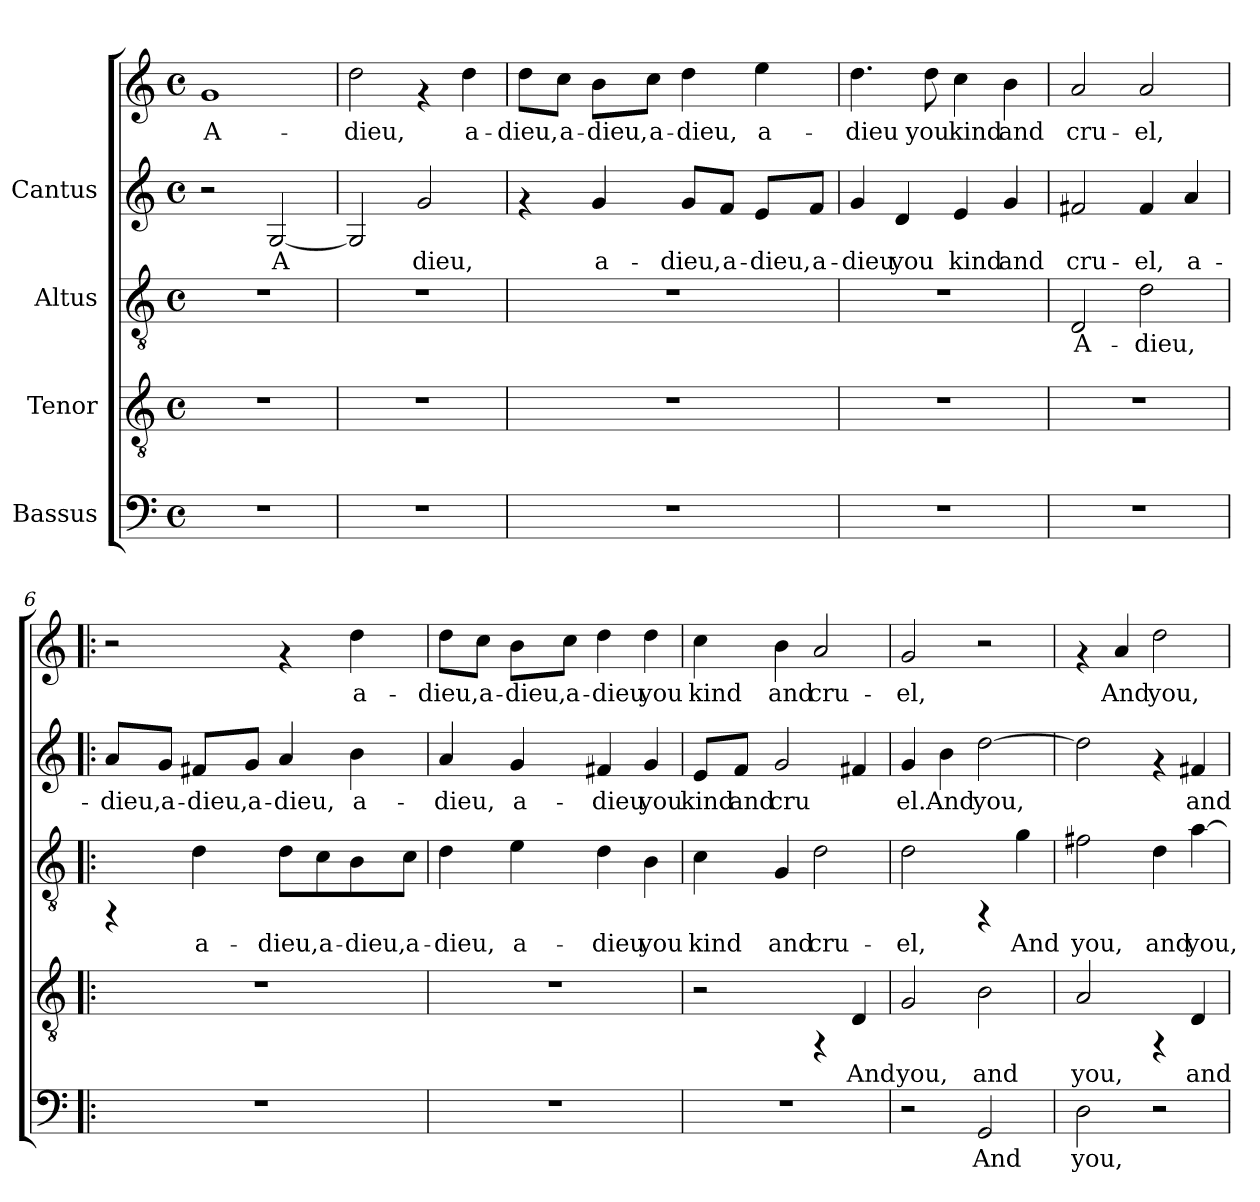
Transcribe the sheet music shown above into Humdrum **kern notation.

**kern	**text	**kern	**text	**kern	**text	**kern	**text	**kern	**text
*part4	*part4	*part3	*part3	*part2	*part2	*part1	*part1	*part1	*part1
*staff5	*staff5	*staff4	*staff4	*staff3	*staff3	*staff2	*staff2	*staff1	*staff1
*I"Bassus	*	*I"Tenor	*	*I"Altus	*	*I"Cantus	*	*	*
!!LO:PB:g=z
*stria5	*	*stria5	*	*stria5	*	*stria5	*	*stria5	*
*clefF4	*	*clefGv2	*	*clefGv2	*	*clefG2	*	*clefG2	*
*M4/4	*	*M4/4	*	*M4/4	*	*M4/4	*	*M4/4	*
*met(c)	*	*met(c)	*	*met(c)	*	*met(c)	*	*met(c)	*
*MM132	*	*MM132	*	*MM132	*	*MM132	*	*MM132	*
=1	=1	=1	=1	=1	=1	=1	=1	=1	=1
!	!	!	!	!	!	!	!	!	!LO:LY:b:cj
1r	.	1r	.	1r	.	2r	.	1g	A-
!	!	!	!	!	!	!	!LO:LY:b:cj	!	!
.	.	.	.	.	.	[<2G/	-A-	.	.
=2	=2	=2	=2	=2	=2	=2	=2	=2	=2
!	!	!	!	!	!	!	!LO:LY:b:cj	!	!LO:LY:b:cj
1r	.	1r	.	1r	.	2G/]	-	2dd\	-dieu,
!	!	!	!	!	!	!	!LO:LY:b:cj	!	!
.	.	.	.	.	.	2g/	dieu,	4rf	.
!	!	!	!	!	!	!	!	!	!LO:LY:b:cj
.	.	.	.	.	.	.	.	4dd\	a-
=3	=3	=3	=3	=3	=3	=3	=3	=3	=3
!	!	!	!	!	!	!	!	!	!LO:LY:b:cj
1r	.	1r	.	1r	.	4rf	.	8dd\L	dieu,
!	!	!	!	!	!	!	!	!	!LO:LY:b:cj
.	.	.	.	.	.	.	.	8cc\J	a-
!	!	!	!	!	!	!	!LO:LY:b:cj	!	!LO:LY:b:cj
.	.	.	.	.	.	4g/	-a-	8b\L	-dieu,
!	!	!	!	!	!	!	!	!	!LO:LY:b:cj
.	.	.	.	.	.	.	.	8cc\J	a-
!	!	!	!	!	!	!	!LO:LY:b:cj	!	!LO:LY:b:cj
.	.	.	.	.	.	8g/L	-dieu,	4dd\	-dieu,
!	!	!	!	!	!	!	!LO:LY:b:cj	!	!
.	.	.	.	.	.	8f/J	a-	.	.
!	!	!	!	!	!	!	!LO:LY:b:cj	!	!LO:LY:b:cj
.	.	.	.	.	.	8e/L	-dieu,	4ee\	a-
!	!	!	!	!	!	!	!LO:LY:b:cj	!	!
.	.	.	.	.	.	8f/J	a-	.	.
=4	=4	=4	=4	=4	=4	=4	=4	=4	=4
!	!	!	!	!	!	!	!LO:LY:b:cj	!	!LO:LY:b:cj
1r	.	1r	.	1r	.	4g/	dieu	4.dd\	-dieu
!	!	!	!	!	!	!	!LO:LY:b:cj	!	!
.	.	.	.	.	.	4d/	you	.	.
!	!	!	!	!	!	!	!	!	!LO:LY:b:cj
.	.	.	.	.	.	.	.	8dd\	you
!	!	!	!	!	!	!	!LO:LY:b:cj	!	!LO:LY:b:cj
.	.	.	.	.	.	4e/	kind	4cc\	kind
!	!	!	!	!	!	!	!LO:LY:b:cj	!	!LO:LY:b:cj
.	.	.	.	.	.	4g/	and	4b\	and
!!LO:LB:g=z
=5	=5	=5	=5	=5	=5	=5	=5	=5	=5
!	!	!	!	!	!LO:LY:b:cj	!	!LO:LY:b:cj	!	!LO:LY:b:cj
1r	.	1r	.	2D/	A-	2f#X/	cru-	2a/	cru-
!	!	!	!	!	!LO:LY:b:cj	!	!LO:LY:b:cj	!	!LO:LY:b:cj
.	.	.	.	2d\	-dieu,	4f#/	-el,	2a/	-el,
!	!	!	!	!	!	!	!LO:LY:b:cj	!	!
.	.	.	.	.	.	4a/	a-	.	.
=6!|:	=6!|:	=6!|:	=6!|:	=6!|:	=6!|:	=6!|:	=6!|:	=6!|:	=6!|:
!	!	!	!	!	!	!	!LO:LY:b:cj	!	!
1r	.	1r	.	4rFF	.	8a/L	-dieu,	2r	.
!	!	!	!	!	!	!	!LO:LY:b:cj	!	!
.	.	.	.	.	.	8g/J	a-	.	.
!	!	!	!	!	!LO:LY:b:cj	!	!LO:LY:b:cj	!	!
.	.	.	.	4d\	a-	8f#X/L	-dieu,	.	.
!	!	!	!	!	!	!	!LO:LY:b:cj	!	!
.	.	.	.	.	.	8g/J	a-	.	.
!	!	!	!	!	!LO:LY:b:cj	!	!LO:LY:b:cj	!	!
.	.	.	.	8d\L	-dieu,	4a/	-dieu,	4rf	.
!	!	!	!	!	!LO:LY:b:cj	!	!	!	!
.	.	.	.	8c\	a-	.	.	.	.
!	!	!	!	!	!LO:LY:b:cj	!	!LO:LY:b:cj	!	!LO:LY:b:cj
.	.	.	.	8B\	-dieu,	4b\	a-	4dd\	-a-
!	!	!	!	!	!LO:LY:b:cj	!	!	!	!
.	.	.	.	8c\J	a-	.	.	.	.
=7	=7	=7	=7	=7	=7	=7	=7	=7	=7
!	!	!	!	!	!LO:LY:b:cj	!	!LO:LY:b:cj	!	!LO:LY:b:cj
1r	.	1r	.	4d\	-dieu,	4a/	dieu,	8dd\L	-dieu,
!	!	!	!	!	!	!	!	!	!LO:LY:b:cj
.	.	.	.	.	.	.	.	8cc\J	a-
!	!	!	!	!	!LO:LY:b:cj	!	!LO:LY:b:cj	!	!LO:LY:b:cj
.	.	.	.	4e\	a-	4g/	a-	8b\L	-dieu,
!	!	!	!	!	!	!	!	!	!LO:LY:b:cj
.	.	.	.	.	.	.	.	8cc\J	a-
!	!	!	!	!	!LO:LY:b:cj	!	!LO:LY:b:cj	!	!LO:LY:b:cj
.	.	.	.	4d\	-dieu	4f#X/	-dieu	4dd\	-dieu
!	!	!	!	!	!LO:LY:b:cj	!	!LO:LY:b:cj	!	!LO:LY:b:cj
.	.	.	.	4B\	you	4g/	you	4dd\	you
=8	=8	=8	=8	=8	=8	=8	=8	=8	=8
!	!	!	!	!	!LO:LY:b:cj	!	!LO:LY:b:cj	!	!LO:LY:b:cj
1r	.	2r	.	4c\	kind	8e/L	-kind	4cc\	kind
!	!	!	!	!	!	!	!LO:LY:b:cj	!	!
.	.	.	.	.	.	8f/J	and	.	.
!	!	!	!	!	!LO:LY:b:cj	!	!LO:LY:b:cj	!	!LO:LY:b:cj
.	.	.	.	4G/	and	2g/	cru-	4b\	and
!	!	!	!	!	!LO:LY:b:cj	!	!	!	!LO:LY:b:cj
.	.	4rFF	.	2d\	cru-	.	.	2a/	cru-
!	!	!	!LO:LY:b:cj	!	!	!	!LO:LY:b:cj	!	!
.	.	4D/	And	.	.	4f#X/	--	.	.
!!LO:LB:g=z
=9	=9	=9	=9	=9	=9	=9	=9	=9	=9
!	!	!	!LO:LY:b:cj	!	!LO:LY:b:cj	!	!LO:LY:b:cj	!	!LO:LY:b:cj
2r	.	2G/	you,	2d\	-el,	4g/	el.	2g/	-el,
!	!	!	!	!	!	!	!LO:LY:b:cj	!	!
.	.	.	.	.	.	4b\	And	.	.
!	!LO:LY:b:cj	!	!LO:LY:b:cj	!	!	!	!LO:LY:b:cj	!	!
2GG/	And	2B\	and	4rFF	.	[>2dd\	you,	2r	.
!	!	!	!	!	!LO:LY:b:cj	!	!	!	!
.	.	.	.	4g\	And	.	.	.	.
=10	=10	=10	=10	=10	=10	=10	=10	=10	=10
!	!LO:LY:b:cj	!	!LO:LY:b:cj	!	!LO:LY:b:cj	!	!LO:LY:b:cj	!	!
2D\	you,	2A/	you,	2f#X\	you,	2dd\]	.	4rf	.
!	!	!	!	!	!	!	!	!	!LO:LY:b:cj
.	.	.	.	.	.	.	.	4a/	And
!	!	!	!	!	!LO:LY:b:cj	!	!	!	!LO:LY:b:cj
2r	.	4rFF	.	4d\	and	4rf	.	2dd\	you,
!	!	!	!LO:LY:b:cj	!	!LO:LY:b:cj	!	!LO:LY:b:cj	!	!
.	.	4D/	and	[>4a\	you,	4f#X/	and	.	.
=	=	=	=	=	=	=	=	=	=
*-	*-	*-	*-	*-	*-	*-	*-	*-	*-
